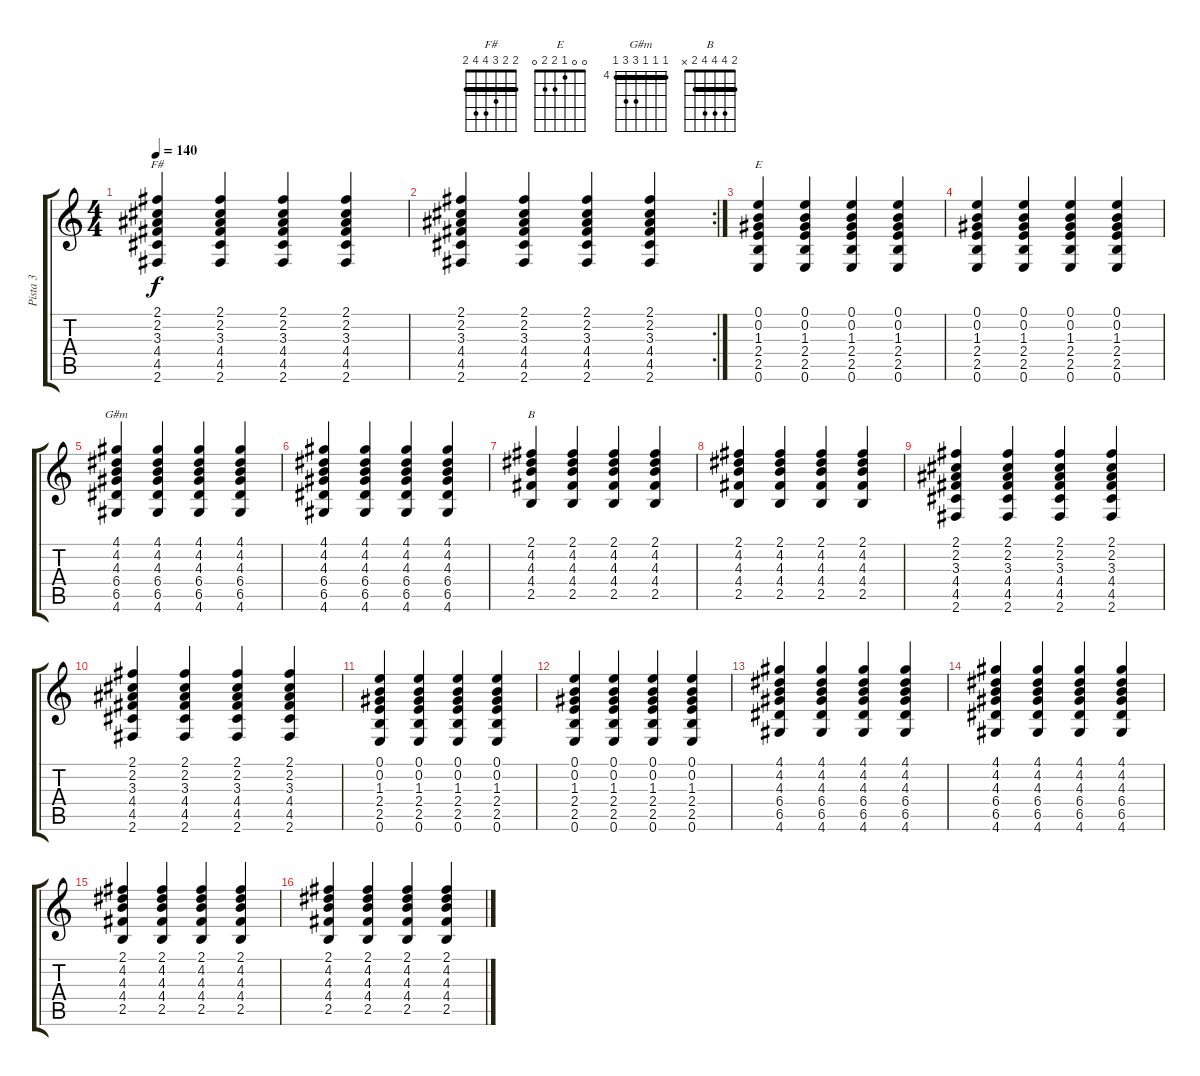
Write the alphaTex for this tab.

\track ("Pista 3" "Pista 3") {instrument electricguitarjazz}
\staff {score tabs}
\tuning (E4 B3 G3 D3 A2 E2) {hide}
\chord ("F#" 2 2 3 4 4 2) {barre 2}
\chord ("E" 0 0 1 2 2 0)
\chord ("G#m" 4 4 4 6 6 4) {firstfret 4 barre 4}
\chord ("B" 2 4 4 4 2 x) {barre 2}
\ts (4 4)
\tempo 140
\clef g2
\ks c
(2.1 2.2 3.3 4.4 4.5 2.6).4{ch "F#" dy f} (2.1 2.2 3.3 4.4 4.5 2.6).4 (2.1 2.2 3.3 4.4 4.5 2.6).4 (2.1 2.2 3.3 4.4 4.5 2.6).4 |
\rc 2
(2.1 2.2 3.3 4.4 4.5 2.6).4 (2.1 2.2 3.3 4.4 4.5 2.6).4 (2.1 2.2 3.3 4.4 4.5 2.6).4 (2.1 2.2 3.3 4.4 4.5 2.6).4 |
(0.1 0.2 1.3 2.4 2.5 0.6).4{ch "E"} (0.1 0.2 1.3 2.4 2.5 0.6).4 (0.1 0.2 1.3 2.4 2.5 0.6).4 (0.1 0.2 1.3 2.4 2.5 0.6).4 |
(0.1 0.2 1.3 2.4 2.5 0.6).4 (0.1 0.2 1.3 2.4 2.5 0.6).4 (0.1 0.2 1.3 2.4 2.5 0.6).4 (0.1 0.2 1.3 2.4 2.5 0.6).4 |
(4.1 4.2 4.3 6.4 6.5 4.6).4{ch "G#m"} (4.1 4.2 4.3 6.4 6.5 4.6).4 (4.1 4.2 4.3 6.4 6.5 4.6).4 (4.1 4.2 4.3 6.4 6.5 4.6).4 |
(4.1 4.2 4.3 6.4 6.5 4.6).4 (4.1 4.2 4.3 6.4 6.5 4.6).4 (4.1 4.2 4.3 6.4 6.5 4.6).4 (4.1 4.2 4.3 6.4 6.5 4.6).4 |
(2.1 4.2 4.3 4.4 2.5).4{ch "B"} (2.1 4.2 4.3 4.4 2.5).4 (2.1 4.2 4.3 4.4 2.5).4 (2.1 4.2 4.3 4.4 2.5).4 |
(2.1 4.2 4.3 4.4 2.5).4 (2.1 4.2 4.3 4.4 2.5).4 (2.1 4.2 4.3 4.4 2.5).4 (2.1 4.2 4.3 4.4 2.5).4 |
(2.1 2.2 3.3 4.4 4.5 2.6).4 (2.1 2.2 3.3 4.4 4.5 2.6).4 (2.1 2.2 3.3 4.4 4.5 2.6).4 (2.1 2.2 3.3 4.4 4.5 2.6).4 |
(2.1 2.2 3.3 4.4 4.5 2.6).4 (2.1 2.2 3.3 4.4 4.5 2.6).4 (2.1 2.2 3.3 4.4 4.5 2.6).4 (2.1 2.2 3.3 4.4 4.5 2.6).4 |
(0.1 0.2 1.3 2.4 2.5 0.6).4 (0.1 0.2 1.3 2.4 2.5 0.6).4 (0.1 0.2 1.3 2.4 2.5 0.6).4 (0.1 0.2 1.3 2.4 2.5 0.6).4 |
(0.1 0.2 1.3 2.4 2.5 0.6).4 (0.1 0.2 1.3 2.4 2.5 0.6).4 (0.1 0.2 1.3 2.4 2.5 0.6).4 (0.1 0.2 1.3 2.4 2.5 0.6).4 |
(4.1 4.2 4.3 6.4 6.5 4.6).4 (4.1 4.2 4.3 6.4 6.5 4.6).4 (4.1 4.2 4.3 6.4 6.5 4.6).4 (4.1 4.2 4.3 6.4 6.5 4.6).4 |
(4.1 4.2 4.3 6.4 6.5 4.6).4 (4.1 4.2 4.3 6.4 6.5 4.6).4 (4.1 4.2 4.3 6.4 6.5 4.6).4 (4.1 4.2 4.3 6.4 6.5 4.6).4 |
(2.1 4.2 4.3 4.4 2.5).4 (2.1 4.2 4.3 4.4 2.5).4 (2.1 4.2 4.3 4.4 2.5).4 (2.1 4.2 4.3 4.4 2.5).4 |
(2.1 4.2 4.3 4.4 2.5).4 (2.1 4.2 4.3 4.4 2.5).4 (2.1 4.2 4.3 4.4 2.5).4 (2.1 4.2 4.3 4.4 2.5).4
